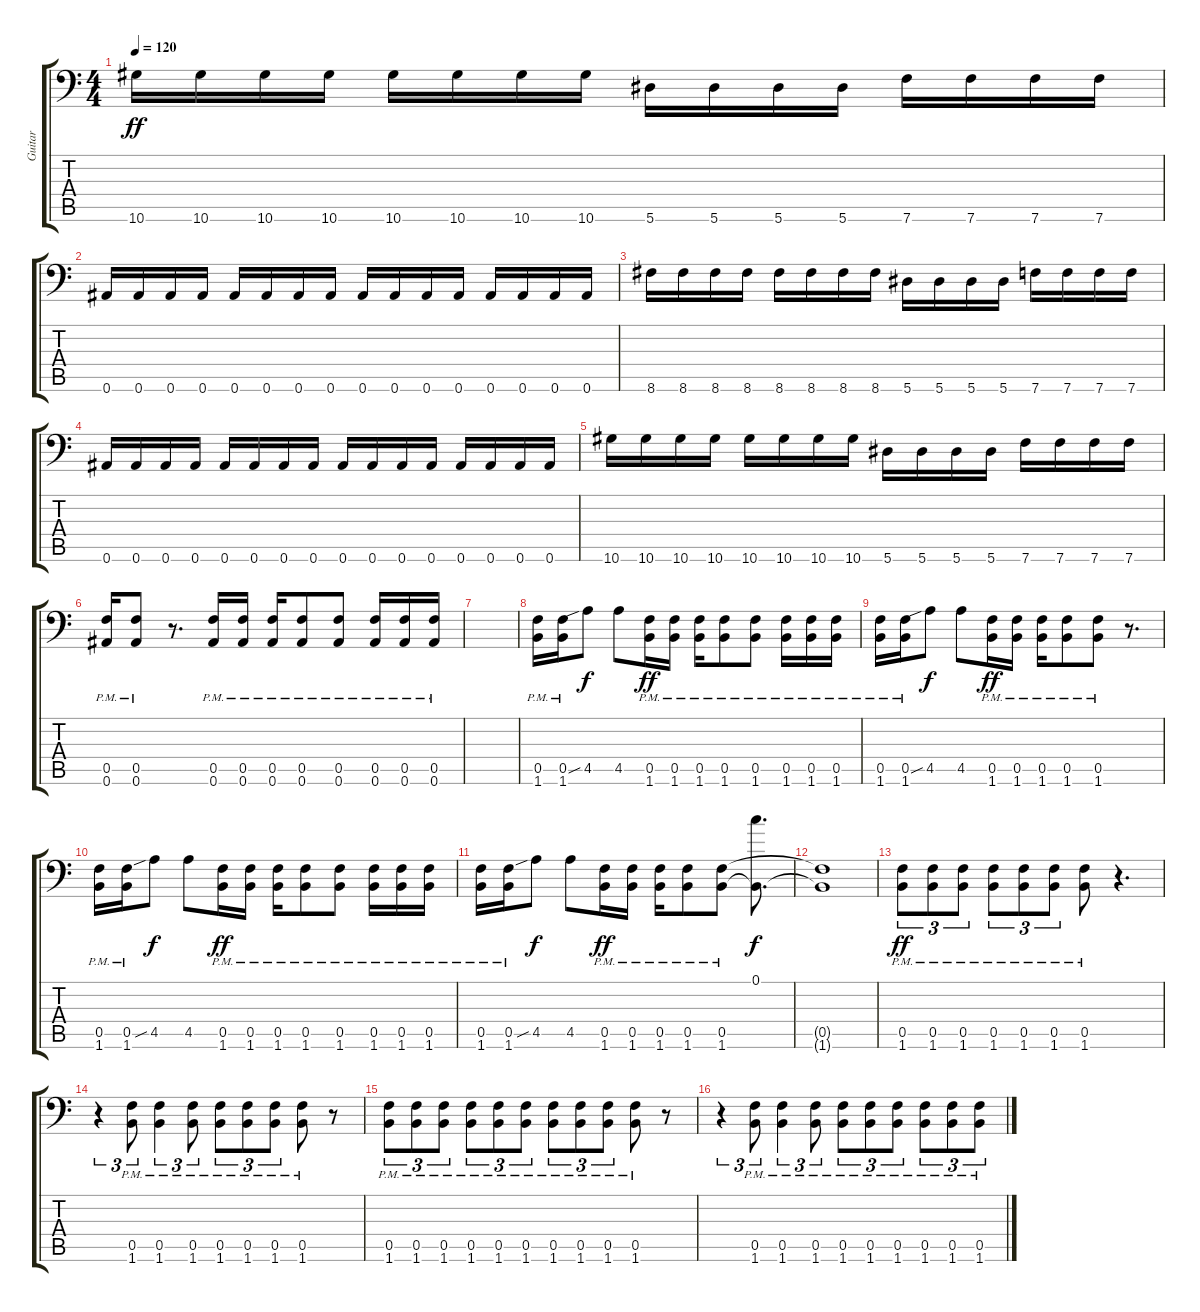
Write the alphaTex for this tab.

\track ("Guitar" "Guitar") {instrument distortionguitar}
\staff {score tabs}
\tuning (C4 G3 Eb3 Bb2 F2 Bb1) {hide}
\ts (4 4)
\tempo 120
\clef f4
\ks c
10.6.16{dy ff} 10.6.16 10.6.16 10.6.16 10.6.16 10.6.16 10.6.16 10.6.16 5.6.16 5.6.16 5.6.16 5.6.16 7.6.16 7.6.16 7.6.16 7.6.16 |
0.6.16 0.6.16 0.6.16 0.6.16 0.6.16 0.6.16 0.6.16 0.6.16 0.6.16 0.6.16 0.6.16 0.6.16 0.6.16 0.6.16 0.6.16 0.6.16 |
8.6.16 8.6.16 8.6.16 8.6.16 8.6.16 8.6.16 8.6.16 8.6.16 5.6.16 5.6.16 5.6.16 5.6.16 7.6.16 7.6.16 7.6.16 7.6.16 |
0.6.16 0.6.16 0.6.16 0.6.16 0.6.16 0.6.16 0.6.16 0.6.16 0.6.16 0.6.16 0.6.16 0.6.16 0.6.16 0.6.16 0.6.16 0.6.16 |
10.6.16 10.6.16 10.6.16 10.6.16 10.6.16 10.6.16 10.6.16 10.6.16 5.6.16 5.6.16 5.6.16 5.6.16 7.6.16 7.6.16 7.6.16 7.6.16 |
(0.5{pm} 0.6{pm}).16 (0.5{pm} 0.6{pm}).8 r.8{d} (0.5{pm} 0.6{pm}).16 (0.5{pm} 0.6{pm}).16 (0.5{pm} 0.6{pm}).16 (0.5{pm} 0.6{pm}).8 (0.5{pm} 0.6{pm}).8 (0.5{pm} 0.6{pm}).16 (0.5{pm} 0.6{pm}).16 (0.5{pm} 0.6{pm}).16 |
|
(0.5{pm} 1.6{pm}).16 (0.5{pm} 1.6{pm}).16 4.5{sib}.8{dy f} 4.5.8 (0.5{pm} 1.6{pm}).16{dy ff} (0.5{pm} 1.6{pm}).16 (0.5{pm} 1.6{pm}).16 (0.5{pm} 1.6{pm}).8 (0.5{pm} 1.6{pm}).8 (0.5{pm} 1.6{pm}).16 (0.5{pm} 1.6{pm}).16 (0.5{pm} 1.6{pm}).16 |
(0.5{pm} 1.6{pm}).16 (0.5{pm} 1.6{pm}).16 4.5{sib}.8{dy f} 4.5.8 (0.5{pm} 1.6{pm}).16{dy ff} (0.5{pm} 1.6{pm}).16 (0.5{pm} 1.6{pm}).16 (0.5{pm} 1.6{pm}).8 (0.5{pm} 1.6{pm}).8 r.8{d} |
(0.5{pm} 1.6{pm}).16 (0.5{pm} 1.6{pm}).16 4.5{sib}.8{dy f} 4.5.8 (0.5{pm} 1.6{pm}).16{dy ff} (0.5{pm} 1.6{pm}).16 (0.5{pm} 1.6{pm}).16 (0.5{pm} 1.6{pm}).8 (0.5{pm} 1.6{pm}).8 (0.5{pm} 1.6{pm}).16 (0.5{pm} 1.6{pm}).16 (0.5{pm} 1.6{pm}).16 |
(0.5{pm} 1.6{pm}).16 (0.5{pm} 1.6{pm}).16 4.5{sib}.8{dy f} 4.5.8 (0.5{pm} 1.6{pm}).16{dy ff} (0.5{pm} 1.6{pm}).16 (0.5{pm} 1.6{pm}).16 (0.5{pm} 1.6{pm}).8 (0.5{pm} 1.6{pm}).8 (0.1 1.6{t}).8{d dy f} |
(0.5{t} 1.6{t}).1 |
(0.5{pm} 1.6{pm}).8{tu (3 2) dy ff} (0.5{pm} 1.6{pm}).8{tu (3 2)} (0.5{pm} 1.6{pm}).8{tu (3 2)} (0.5{pm} 1.6{pm}).8{tu (3 2)} (0.5{pm} 1.6{pm}).8{tu (3 2)} (0.5{pm} 1.6{pm}).8{tu (3 2)} (0.5{pm} 1.6{pm}).8 r.4{d} |
r.4{tu (3 2)} (0.5{pm} 1.6{pm}).8{tu (3 2)} (0.5{pm} 1.6{pm}).4{tu (3 2)} (0.5{pm} 1.6{pm}).8{tu (3 2)} (0.5{pm} 1.6{pm}).8{tu (3 2)} (0.5{pm} 1.6{pm}).8{tu (3 2)} (0.5{pm} 1.6{pm}).8{tu (3 2)} (0.5{pm} 1.6{pm}).8 r.8 |
(0.5{pm} 1.6{pm}).8{tu (3 2)} (0.5{pm} 1.6{pm}).8{tu (3 2)} (0.5{pm} 1.6{pm}).8{tu (3 2)} (0.5{pm} 1.6{pm}).8{tu (3 2)} (0.5{pm} 1.6{pm}).8{tu (3 2)} (0.5{pm} 1.6{pm}).8{tu (3 2)} (0.5{pm} 1.6{pm}).8{tu (3 2)} (0.5{pm} 1.6{pm}).8{tu (3 2)} (0.5{pm} 1.6{pm}).8{tu (3 2)} (0.5{pm} 1.6{pm}).8 r.8 |
r.4{tu (3 2)} (0.5{pm} 1.6{pm}).8{tu (3 2)} (0.5{pm} 1.6{pm}).4{tu (3 2)} (0.5{pm} 1.6{pm}).8{tu (3 2)} (0.5{pm} 1.6{pm}).8{tu (3 2)} (0.5{pm} 1.6{pm}).8{tu (3 2)} (0.5{pm} 1.6{pm}).8{tu (3 2)} (0.5{pm} 1.6{pm}).8{tu (3 2)} (0.5{pm} 1.6{pm}).8{tu (3 2)} (0.5{pm} 1.6{pm}).8{tu (3 2)}
